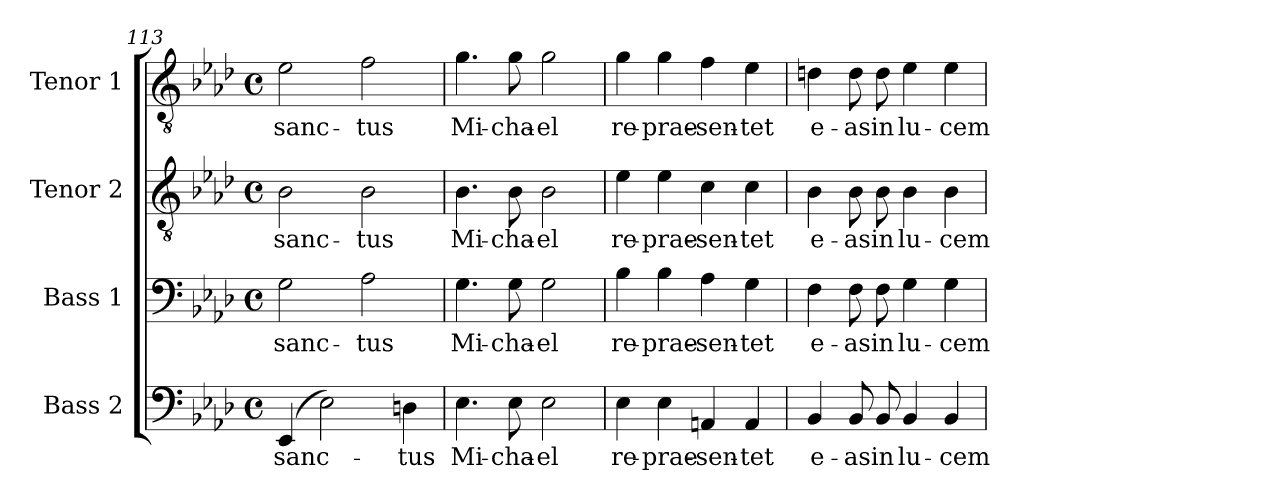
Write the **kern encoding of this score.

**kern	**text	**kern	**text	**kern	**text	**kern	**text
*part4	*part4	*part3	*part3	*part2	*part2	*part1	*part1
*staff4	*staff4	*staff3	*staff3	*staff2	*staff2	*staff1	*staff1
*I"Bass 2	*	*I"Bass 1	*	*I"Tenor 2	*	*I"Tenor 1	*
*I'B. 2	*	*I'B. 1	*	*I'T. 2	*	*I'T. 1	*
*clefF4	*	*clefF4	*	*clefGv2	*	*clefGv2	*
*k[b-e-a-d-]	*	*k[b-e-a-d-]	*	*k[b-e-a-d-]	*	*k[b-e-a-d-]	*
*A-:	*	*A-:	*	*A-:	*	*A-:	*
*M4/4	*	*M4/4	*	*M4/4	*	*M4/4	*
*met(c)	*	*met(c)	*	*met(c)	*	*met(c)	*
=113	=113	=113	=113	=113	=113	=113	=113
!	!LO:LY:b	!	!LO:LY:b	!	!LO:LY:b	!	!LO:LY:b
(4EE-/	sanc-	2G\	sanc-	2B-\	sanc-	2e-\	sanc-
2E-\)	.	.	.	.	.	.	.
!	!	!	!LO:LY:b	!	!LO:LY:b	!	!LO:LY:b
.	.	2A-\	-tus	2B-\	-tus	2f\	-tus
!	!LO:LY:b	!	!	!	!	!	!
4Dn\	-tus	.	.	.	.	.	.
=114	=114	=114	=114	=114	=114	=114	=114
!	!LO:LY:b	!	!LO:LY:b	!	!LO:LY:b	!	!LO:LY:b
4.E-\	Mi-	4.G\	Mi-	4.B-\	Mi-	4.g\	Mi-
!	!LO:LY:b	!	!LO:LY:b	!	!LO:LY:b	!	!LO:LY:b
8E-\	-cha-	8G\	-cha-	8B-\	-cha-	8g\	-cha-
!	!LO:LY:b	!	!LO:LY:b	!	!LO:LY:b	!	!LO:LY:b
2E-\	-el	2G\	-el	2B-\	-el	2g\	-el
!!LO:LB:g=z
=115	=115	=115	=115	=115	=115	=115	=115
!	!LO:LY:b	!	!LO:LY:b	!	!LO:LY:b	!	!LO:LY:b
4E-\	re-	4B-\	re-	4e-\	re-	4g\	re-
!	!LO:LY:b	!	!LO:LY:b	!	!LO:LY:b	!	!LO:LY:b
4E-\	-prae-	4B-\	-prae-	4e-\	-prae-	4g\	-prae-
!	!LO:LY:b	!	!LO:LY:b	!	!LO:LY:b	!	!LO:LY:b
4AAn/	-sen-	4A-\	-sen-	4c\	-sen-	4f\	-sen-
!	!LO:LY:b	!	!LO:LY:b	!	!LO:LY:b	!	!LO:LY:b
4AA/	-tet	4G\	-tet	4c\	-tet	4e-\	-tet
=116	=116	=116	=116	=116	=116	=116	=116
!	!LO:LY:b	!	!LO:LY:b	!	!LO:LY:b	!	!LO:LY:b
4BB-/	e-	4F\	e-	4B-\	e-	4dn\	e-
!	!LO:LY:b	!	!LO:LY:b	!	!LO:LY:b	!	!LO:LY:b
8BB-/	-as	8F\	-as	8B-\	-as	8d\	-as
!	!LO:LY:b	!	!LO:LY:b	!	!LO:LY:b	!	!LO:LY:b
8BB-/	in	8F\	in	8B-\	in	8d\	in
!	!LO:LY:b	!	!LO:LY:b	!	!LO:LY:b	!	!LO:LY:b
4BB-/	lu-	4G\	lu-	4B-\	lu-	4e-\	lu-
!	!LO:LY:b	!	!LO:LY:b	!	!LO:LY:b	!	!LO:LY:b
4BB-/	-cem	4G\	-cem	4B-\	-cem	4e-\	-cem
=	=	=	=	=	=	=	=
*-	*-	*-	*-	*-	*-	*-	*-
